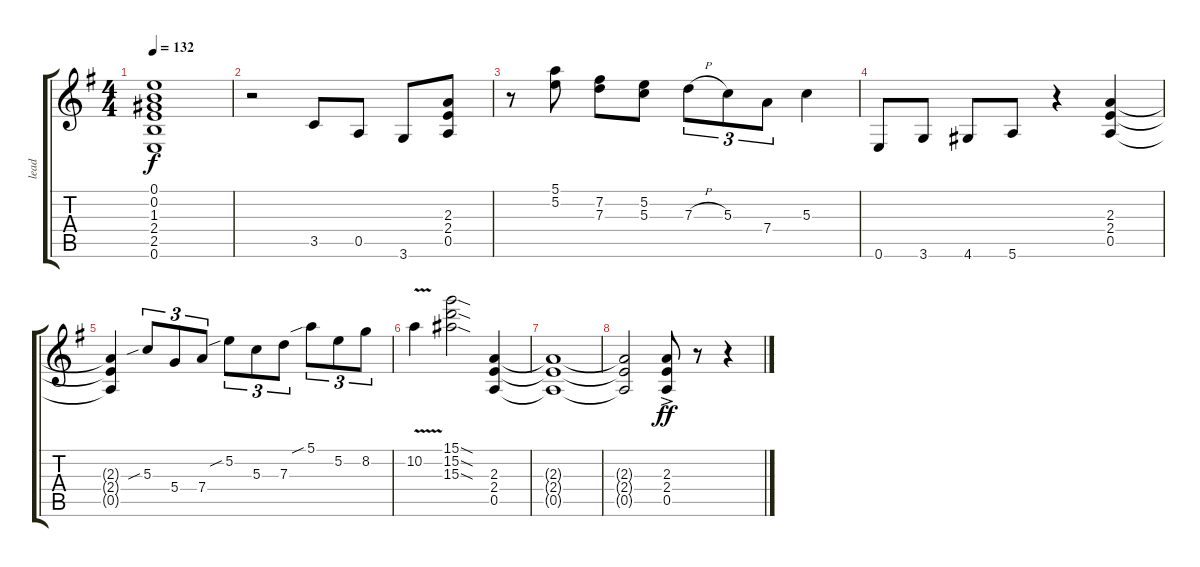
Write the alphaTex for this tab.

\track ("lead" "lead") {instrument overdrivenguitar}
\staff {score tabs}
\tuning (E4 B3 G3 D3 A2 E2) {hide}
\ts (4 4)
\tempo 132
\clef g2
\ks g
(0.1 0.2 1.3 2.4 2.5 0.6).1{dy f} |
r.2 3.5.8 0.5.8 3.6.8 (2.3 2.4 0.5).8 |
r.8 (5.1 5.2).8 (7.2 7.3).8 (5.2 5.3).8 7.3{h}.8{tu (3 2)} 5.3.8{tu (3 2)} 7.4.8{tu (3 2)} 5.3.4 |
0.6.8 3.6.8 4.6.8 5.6.8 r.4 (2.3 2.4 0.5).4 |
(2.3{t} 2.4{t} 0.5{t}).4 5.3{sib}.8{tu (3 2)} 5.4.8{tu (3 2)} 7.4.8{tu (3 2)} 5.2{sib}.8{tu (3 2)} 5.3.8{tu (3 2)} 7.3.8{tu (3 2)} 5.1{sib}.8{tu (3 2)} 5.2.8{tu (3 2)} 8.2.8{tu (3 2)} |
10.2{v}.4 (15.1{sod} 15.2{sod} 15.3{sod}).2 (2.3 2.4 0.5).4 |
(2.3{t} 2.4{t} 0.5{t}).1 |
(2.3{t} 2.4{t} 0.5{t}).2 (2.3{ac} 2.4{ac} 0.5{ac}).8{dy ff} r.8 r.4
